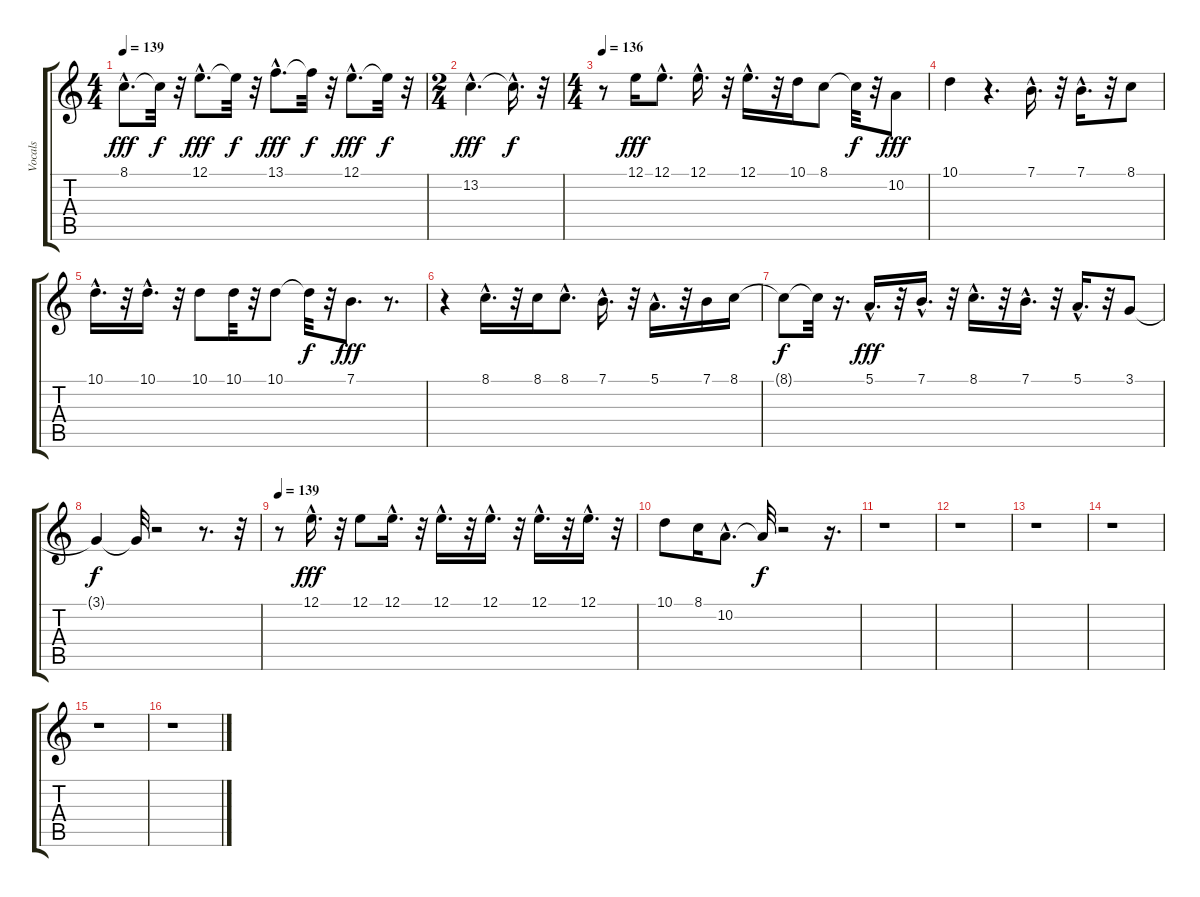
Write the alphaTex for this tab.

\track ("Vocals" "Vocals") {instrument sopranosax}
\staff {score tabs}
\tuning (E4 B3 G3 D3 A2 E2) {hide}
\ts (4 4)
\tempo 139
\clef g2
\ks c
8.1{hac}.8{d dy fff} 8.1{t}.32{dy f} r.32 12.1{hac}.8{d dy fff} 12.1{t}.32{dy f} r.32 13.1{hac}.8{d dy fff} 13.1{t}.32{dy f} r.32 12.1{hac}.8{d dy fff} 12.1{t}.32{dy f} r.32 |
\ts (2 4)
13.2{hac}.4{d dy fff} 13.2{hac t}.16{d dy f} r.32 |
\ts (4 4)
\tempo 136
r.8 12.1.16{dy fff} 12.1{hac}.8{d} 12.1{hac}.16{d} r.32 12.1{hac}.16{d} r.32 10.1.16 8.1.8 8.1{t}.32{dy f} r.32 10.2.8{dy fff} |
10.1.4 r.4{d} 7.1{hac}.16{d} r.32 7.1{hac}.16{d} r.32 8.1.8 |
10.1{hac}.16{d} r.32 10.1{hac}.16{d} r.32 10.1.8 10.1.32 r.32 10.1.8 10.1{t}.32{dy f} r.32 7.1.8{d dy fff} r.8{d} |
r.4 8.1{hac}.16{d} r.32 8.1.16 8.1{hac}.8{d} 7.1{hac}.16{d} r.32 5.1{hac}.16{d} r.32 7.1.16 8.1.16 |
8.1{t}.8{dy f} 8.1{t}.32 r.16{d} 5.1{hac}.16{d dy fff} r.32 7.1{hac}.16{d} r.32 8.1{hac}.16{d} r.32 7.1{hac}.16{d} r.32 5.1{hac}.16{d} r.32 3.1.8 |
3.1{t}.4{dy f} 3.1{t}.32 r.2 r.8{d} r.32 |
\tempo 139
r.8 12.1{hac}.16{d dy fff} r.32 12.1.8 12.1{hac}.16{d} r.32 12.1{hac}.16{d} r.32 12.1{hac}.16{d} r.32 12.1{hac}.16{d} r.32 12.1{hac}.16{d} r.32 |
10.1.8 8.1.16 10.2{hac}.8{d} 10.2{t}.32{dy f} r.2 r.16{d} |
r.1 |
r.1 |
r.1 |
r.1 |
r.1 |
r.1
